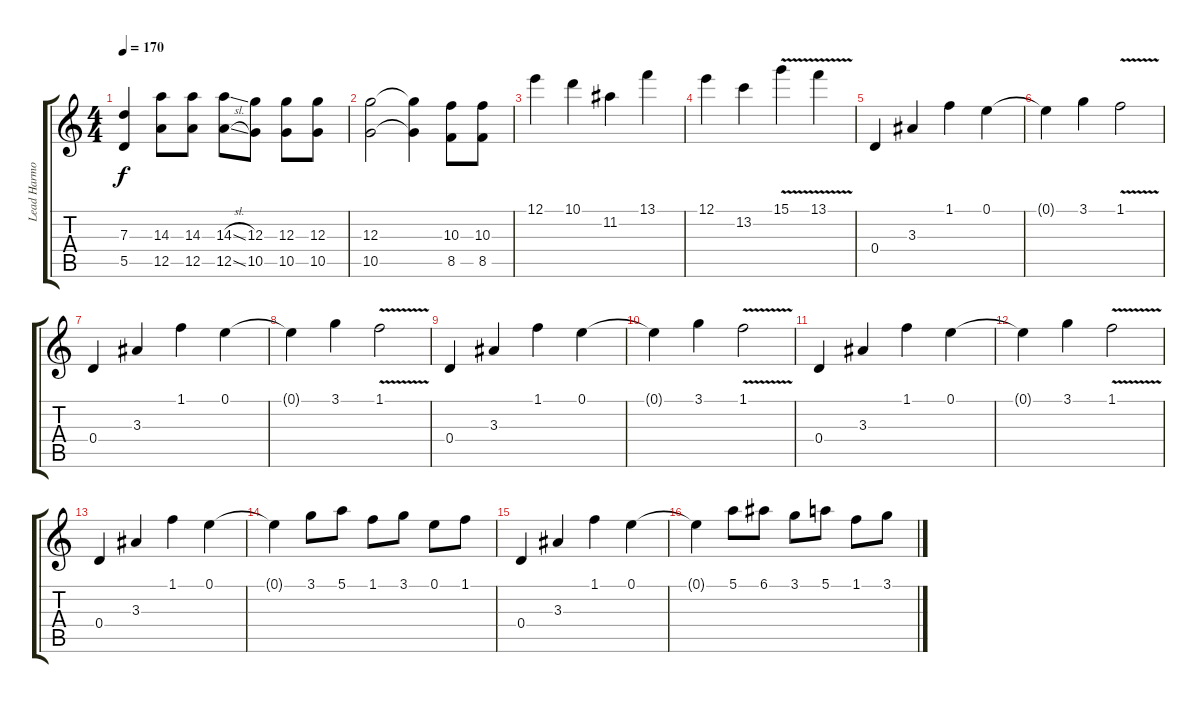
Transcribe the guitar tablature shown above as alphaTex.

\track ("Lead Harmony" "Lead Harmo") {instrument overdrivenguitar}
\staff {score tabs}
\tuning (E4 B3 G3 D3 A2 D2) {hide}
\ts (4 4)
\tempo 170
\clef g2
\ks c
(7.3{t} 5.5{t}).4{dy f} (14.3 12.5).8 (14.3 12.5).8 (14.3{sl} 12.5{sl}).8 (12.3 10.5).8 (12.3 10.5).8 (12.3 10.5).8 |
(12.3 10.5).2 (12.3{t} 10.5{t}).4 (10.3 8.5).8 (10.3 8.5).8 |
12.1.4 10.1.4 11.2.4 13.1.4 |
12.1.4 13.2.4 15.1{v}.4 13.1{v}.4 |
0.4.4 3.3.4 1.1.4 0.1.4 |
0.1{t}.4 3.1.4 1.1{v}.2 |
0.4.4 3.3.4 1.1.4 0.1.4 |
0.1{t}.4 3.1.4 1.1{v}.2 |
0.4.4 3.3.4 1.1.4 0.1.4 |
0.1{t}.4 3.1.4 1.1{v}.2 |
0.4.4 3.3.4 1.1.4 0.1.4 |
0.1{t}.4 3.1.4 1.1{v}.2 |
0.4.4 3.3.4 1.1.4 0.1.4 |
0.1{t}.4 3.1.8 5.1.8 1.1.8 3.1.8 0.1.8 1.1.8 |
0.4.4 3.3.4 1.1.4 0.1.4 |
0.1{t}.4 5.1.8 6.1.8 3.1.8 5.1.8 1.1.8 3.1.8
